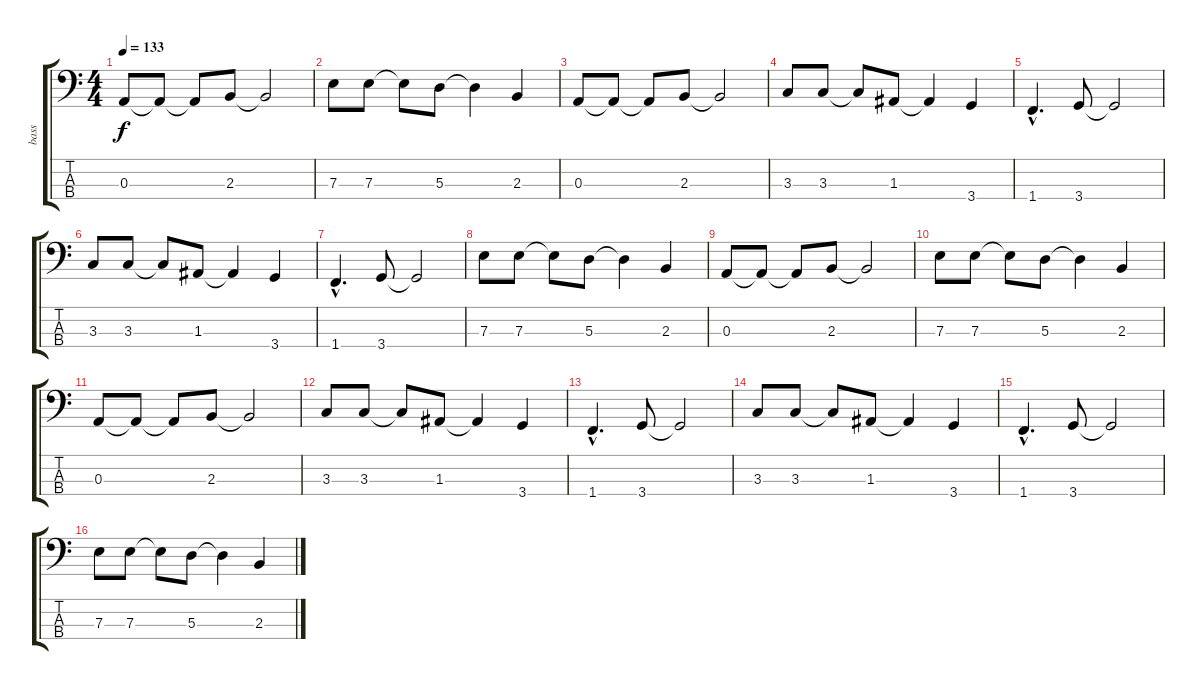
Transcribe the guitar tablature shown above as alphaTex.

\track ("bass" "bass") {instrument electricbassfinger}
\staff {score tabs}
\tuning (G2 D2 A1 E1) {hide}
\ts (4 4)
\tempo 133
\clef f4
\ks c
0.3.8{dy f} 0.3{t}.8 0.3{t}.8 2.3.8 2.3{t}.2 |
7.3.8 7.3.8 7.3{t}.8 5.3.8 5.3{t}.4 2.3.4 |
0.3.8 0.3{t}.8 0.3{t}.8 2.3.8 2.3{t}.2 |
3.3.8 3.3.8 3.3{t}.8 1.3.8 1.3{t}.4 3.4.4 |
1.4{hac}.4{d} 3.4.8 3.4{t}.2 |
3.3.8 3.3.8 3.3{t}.8 1.3.8 1.3{t}.4 3.4.4 |
1.4{hac}.4{d} 3.4.8 3.4{t}.2 |
7.3.8 7.3.8 7.3{t}.8 5.3.8 5.3{t}.4 2.3.4 |
0.3.8 0.3{t}.8 0.3{t}.8 2.3.8 2.3{t}.2 |
7.3.8 7.3.8 7.3{t}.8 5.3.8 5.3{t}.4 2.3.4 |
0.3.8 0.3{t}.8 0.3{t}.8 2.3.8 2.3{t}.2 |
3.3.8 3.3.8 3.3{t}.8 1.3.8 1.3{t}.4 3.4.4 |
1.4{hac}.4{d} 3.4.8 3.4{t}.2 |
3.3.8 3.3.8 3.3{t}.8 1.3.8 1.3{t}.4 3.4.4 |
1.4{hac}.4{d} 3.4.8 3.4{t}.2 |
7.3.8 7.3.8 7.3{t}.8 5.3.8 5.3{t}.4 2.3.4
